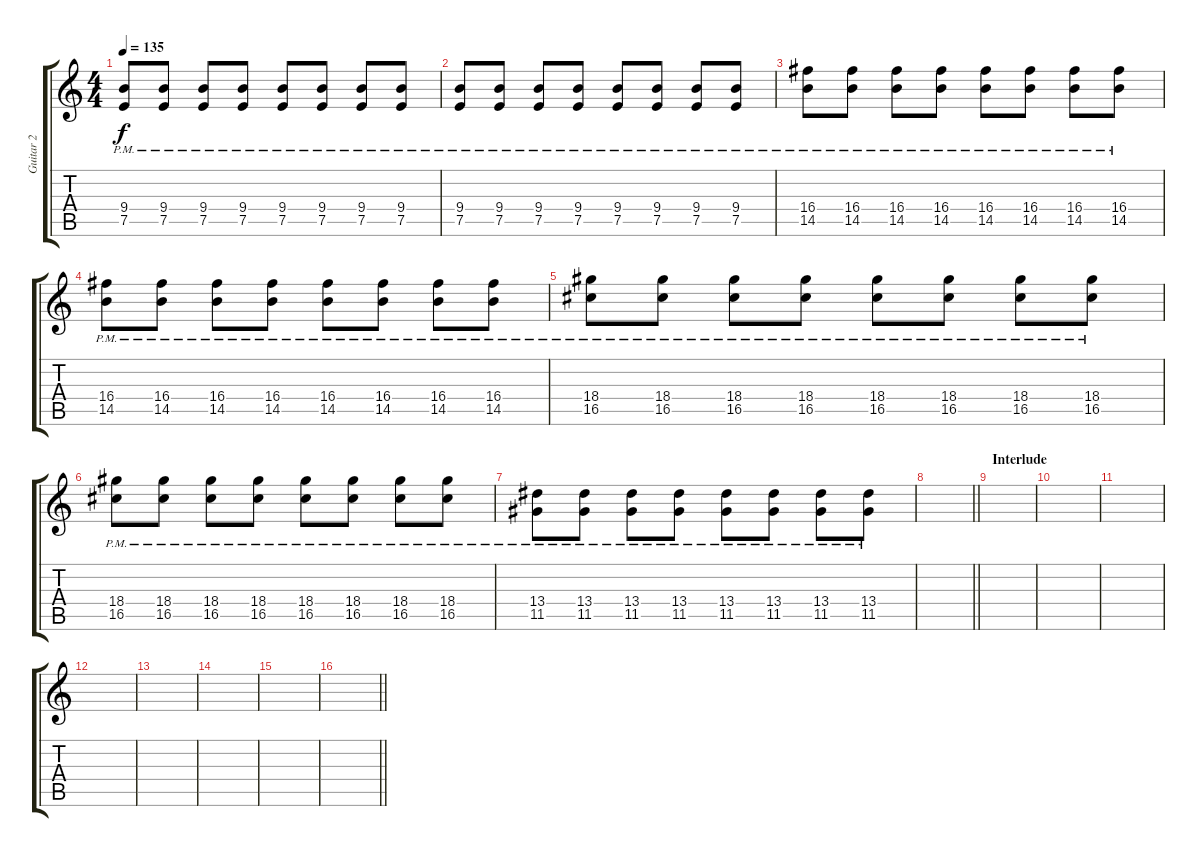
\track ("Guitar 2" "Guitar 2") {instrument overdrivenguitar}
\staff {score tabs}
\tuning (E4 B3 G3 D3 A2 E2) {hide}
\ts (4 4)
\tempo 135
\clef g2
\ks c
(9.4{pm} 7.5{pm}).8{dy f} (9.4{pm} 7.5{pm}).8 (9.4{pm} 7.5{pm}).8 (9.4{pm} 7.5{pm}).8 (9.4{pm} 7.5{pm}).8 (9.4{pm} 7.5{pm}).8 (9.4{pm} 7.5{pm}).8 (9.4{pm} 7.5{pm}).8 |
(9.4{pm} 7.5{pm}).8 (9.4{pm} 7.5{pm}).8 (9.4{pm} 7.5{pm}).8 (9.4{pm} 7.5{pm}).8 (9.4{pm} 7.5{pm}).8 (9.4{pm} 7.5{pm}).8 (9.4{pm} 7.5{pm}).8 (9.4{pm} 7.5{pm}).8 |
(16.4{pm} 14.5{pm}).8 (16.4{pm} 14.5{pm}).8 (16.4{pm} 14.5{pm}).8 (16.4{pm} 14.5{pm}).8 (16.4{pm} 14.5{pm}).8 (16.4{pm} 14.5{pm}).8 (16.4{pm} 14.5{pm}).8 (16.4{pm} 14.5{pm}).8 |
(16.4{pm} 14.5{pm}).8 (16.4{pm} 14.5{pm}).8 (16.4{pm} 14.5{pm}).8 (16.4{pm} 14.5{pm}).8 (16.4{pm} 14.5{pm}).8 (16.4{pm} 14.5{pm}).8 (16.4{pm} 14.5{pm}).8 (16.4{pm} 14.5{pm}).8 |
(18.4{pm} 16.5{pm}).8 (18.4{pm} 16.5{pm}).8 (18.4{pm} 16.5{pm}).8 (18.4{pm} 16.5{pm}).8 (18.4{pm} 16.5{pm}).8 (18.4{pm} 16.5{pm}).8 (18.4{pm} 16.5{pm}).8 (18.4{pm} 16.5{pm}).8 |
(18.4{pm} 16.5{pm}).8 (18.4{pm} 16.5{pm}).8 (18.4{pm} 16.5{pm}).8 (18.4{pm} 16.5{pm}).8 (18.4{pm} 16.5{pm}).8 (18.4{pm} 16.5{pm}).8 (18.4{pm} 16.5{pm}).8 (18.4{pm} 16.5{pm}).8 |
(13.4{pm} 11.5).8 (13.4{pm} 11.5).8 (13.4{pm} 11.5).8 (13.4{pm} 11.5).8 (13.4{pm} 11.5).8 (13.4{pm} 11.5).8 (13.4{pm} 11.5).8 (13.4{pm} 11.5).8 |
\barLineRight lightlight
|
\section ("" "Interlude")
|
|
|
|
|
|
|
\barLineRight lightlight
